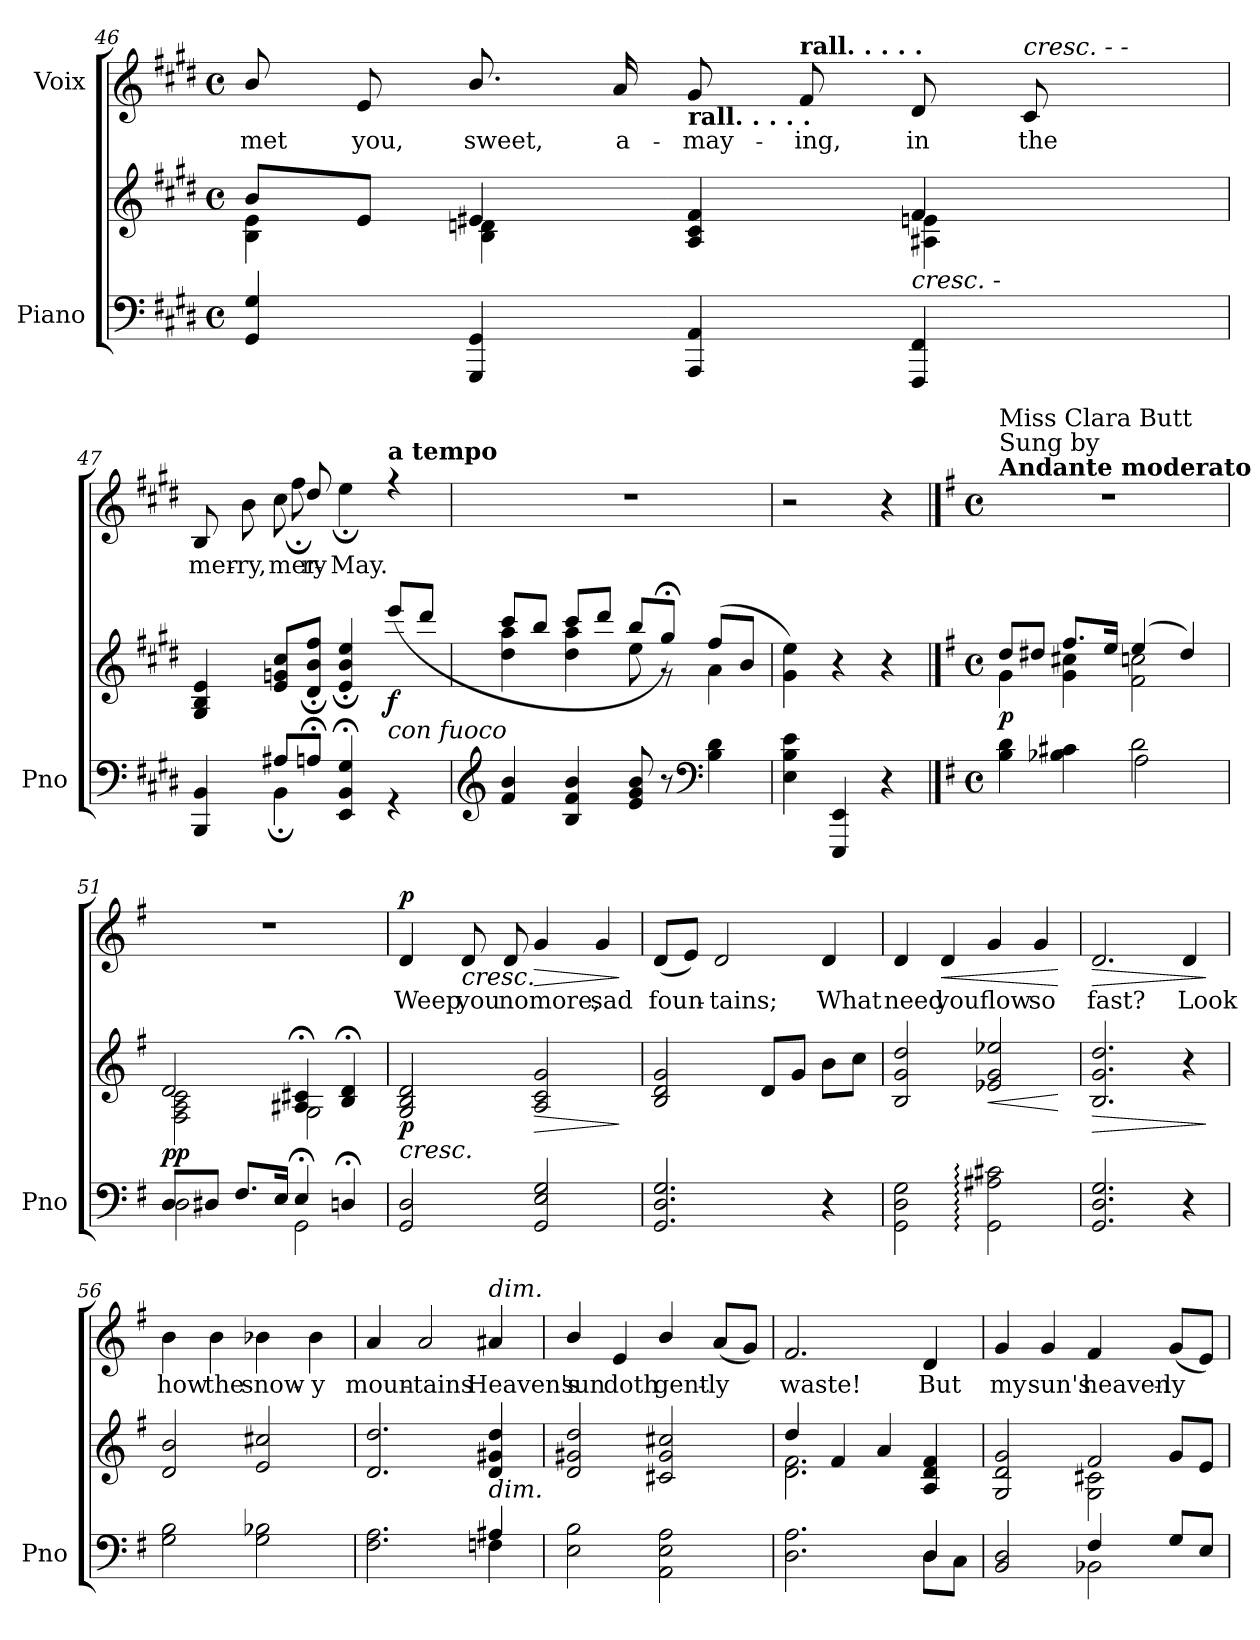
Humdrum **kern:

**kern	**kern	**dynam	**kern	**text	**dynam
*part2	*part2	*part2	*part1	*part1	*part1
*staff3	*staff2	*staff2/3	*staff1	*staff1	*staff1
*I"Piano	*	*	*I"Voix	*	*
*I'Pno	*	*	*	*	*
!!LO:LB:g=z
*clefF4	*clefG2	*	*clefG2	*	*
*k[f#c#g#d#]	*k[f#c#g#d#]	*	*k[f#c#g#d#]	*	*
*M4/4	*M4/4	*	*M4/4	*	*
*met(c)	*met(c)	*	*met(c)	*	*
=46	=46	=46	=46	=46	=46
*	*^	*	*	*	*
4GG#/ 4G#/	8b/L	4B\ 4e\	.	8b/	met	.
.	8e/J	.	.	8e/	you,	.
4GGG#/ 4GG#/	4e#X/	4B\ 4dn\	.	8.b/	sweet,	.
.	.	.	.	16a/	a-	.
!	!	!	!	!LO:TX:b:B:t=rall.     .     .     .     .	!	!
4AAA/ 4AA/	4A/ 4c#/ 4f#/	4ryy	.	8g#/	-may-	.
!	!	!	!	!LO:TX:a:B:t=rall.     .     .     .     .	!	!
.	.	.	.	8f#/	-ing,	.
!	!LO:TX:b:i:t=cresc.     -	!	!	!	!	!
4FFF#/ 4FF#/	4f#/	4A#X\ 4en\	.	8d#/	in	.
!	!	!	!	!LO:TX:a:i:t=cresc.     -     -	!	!
.	.	.	.	8c#/	the	.
=47	=47	=47	=47	=47	=47	=47
*^	*	*	*	*^	*	*
4BBB/ 4BB/	4ryy	2.ryy	4G#/ 4B/ 4e/	.	4.ryy	8B/	mer-	.
.	.	.	.	.	.	8b\	-ry,	.
8A#X/L	4BB;\	.	8e/ 8gn/ 8cc#/L	.	.	8cc#\	mer-	.
8An;</J	.	.	8d#/;< 8b/;< 8ff#/;<J	.	8dd#/	8ff#;<\	-ry	.
4EE/;< 4BB/;< 4G#/;<	2ryy	.	4e/;< 4b/;< 4ee/;<	.	2ryy	4ee;<\	May.	.
!	!	!	!	!	!	!LO:TX:a:B:t=a tempo	!	!
!LO:TX:a:i:t=con  fuoco	!	!	!	!	!	!	!	!
!	!	!	!	!LO:DY:b	!	!	!	!
4rGG	.	(8eee/L	4ryy	f	.	4rff	.	.
.	.	8ddd#/J	.	.	.	.	.	.
*v	*v	*	*	*	*v	*v	*	*
=48	=48	=48	=48	=48	=48	=48
*clefG2	*	*	*	*	*	*
4f#/ 4b/	8ccc#/L	4dd#\ 4aa\	.	1r	.	.
.	8bb/J	.	.	.	.	.
4B/ 4f#/ 4b/	8ccc#/L	4dd#\ 4aa\	.	.	.	.
.	8ddd#/J	.	.	.	.	.
8e/ 8g#/ 8b/	8bb/L	8ee\	.	.	.	.
8r	8gg#;</J)	8r	.	.	.	.
*clefF4	*	*	*	*	*	*
4B\ 4d#\	(8ff#/L	4a\	.	.	.	.
.	8b/J	.	.	.	.	.
*	*v	*v	*	*	*	*
=49	=49	=49	=49	=49	=49
4E\ 4B\ 4e\	4g#\ 4ee\)	.	2r	.	.
4EEE/ 4EE/	4r	.	.	.	.
4r	4r	.	4r	.	.
!!LO:PB:g=z
==50	==50	==50	==50	==50	==50
*k[f#]	*k[f#]	*	*k[f#]	*	*
*M4/4	*M4/4	*	*M4/4	*	*
*met(c)	*met(c)	*	*met(c)	*	*
*	*	*	*MM108	*	*
*^	*^	*	*	*	*
!	!	!	!	!	!LO:TX:a:B:t=Andante moderato	!	!
!	!	!	!	!	!LO:TX:a:t=Sung by	!	!
!	!	!	!	!	!LO:TX:a:t=Miss Clara Butt	!	!
!	!	!	!	!LO:DY:b	!	!	!
4B\ 4d\	2ryy	8dd/L	4g\	p	1r	.	.
.	.	8dd#X/J	.	.	.	.	.
4B-X\ 4c#X\	.	8.ff#/L	4g\ 4cc#X\	.	.	.	.
.	.	16ee/Jk	.	.	.	.	.
2d\	2A\	(4ee/	2f#\ 2ccn\	.	.	.	.
.	.	4dd#/)	.	.	.	.	.
=51	=51	=51	=51	=51	=51	=51	=51
!	!	!	!	!LO:DY:b	!	!	!
8D/L	2D\	2d/	2F#\ 2A\ 2c\	pp	1r	.	.
8D#X/J	.	.	.	.	.	.	.
8.F#/L	.	.	.	.	.	.	.
16E/Jk	.	.	.	.	.	.	.
4E;</	2GG\	4A#X/;< 4c#X/;<	2G\	.	.	.	.
4Dn;</	.	4B/;< 4d/;<	.	.	.	.	.
*v	*v	*	*	*	*	*	*
*	*v	*v	*	*	*	*
=52	=52	=52	=52	=52	=52
!	!	!LO:HP:b	!	!	!
!	!	!LO:DY:n=1:b	!	!	!LO:DY:a
2GG/ 2D/	2G/ 2B/ 2d/	< p	4d/	Weep	p
!	!	!	!	!	!LO:HP:b
.	.	.	8d/	you	<
.	.	.	8d/	no	.
!	!	!LO:HP:b	!	!	!LO:HP:b
2GG/ 2E/ 2G/	2A/ 2c/ 2g/	>	4g/	more,	>
.	.	.	4g/	sad	.
.	.	[ ]	.	.	[ ]
=53	=53	=53	=53	=53	=53
2.GG/ 2.D/ 2.G/	2B/ 2d/ 2g/	.	(8d/L	foun-	.
.	.	.	8e/J)	.	.
.	.	.	2d/	-tains;	.
.	8d/L	.	.	.	.
.	8g/J	.	.	.	.
4r	8b\L	.	4d/	What	.
.	8cc\J	.	.	.	.
!!LO:LB:g=z
=54	=54	=54	=54	=54	=54
2GG\ 2D\ 2G\	2B/ 2g/ 2dd/	.	4d/	need	.
!	!	!	!	!	!LO:HP:b
.	.	.	4d/	you	<
!	!	!LO:HP:b	!	!	!
2GG\: 2A#X\: 2c#X\:	2e-X/ 2g/ 2ee-X/	<	4g/	flow	.
.	.	.	4g/	so	.
.	.	[	.	.	[
=55	=55	=55	=55	=55	=55
!	!	!LO:HP:b	!	!	!LO:HP:b
2.GG/ 2.D/ 2.G/	2.B/ 2.g/ 2.dd/	>	2.d/	fast?	>
4r	4r	.	4d/	Look	.
.	.	]	.	.	]
=56	=56	=56	=56	=56	=56
2G\ 2B\	2d/ 2b/	.	4b\	how	.
.	.	.	4b\	the	.
2G\ 2B-X\	2e/ 2cc#X/	.	4b-X\	snow-	.
.	.	.	4b-\	-y	.
=57	=57	=57	=57	=57	=57
*^	*	*	*	*	*
2.F#\ 2.A\	2.ryy	2.d/ 2.dd/	.	4a/	moun-	.
.	.	.	.	2a/	-tains	.
!	!	!	!	!LO:TX:a:i:t=dim.	!	!
!LO:TX:a:i:t=dim.	!	!	!	!	!	!
4Fn\	4A#X/	4d/ 4g#X/ 4dd/	.	4a#X/	Heaven's	.
*v	*v	*	*	*	*	*
!!LO:LB:g=z
=58	=58	=58	=58	=58	=58
2E\ 2B\	2d/ 2g#X/ 2dd/	.	4b/	sun	.
.	.	.	4e/	doth	.
2AA\ 2E\ 2A\	2c#X/ 2g#/ 2cc#X/	.	4b/	gent-	.
.	.	.	(8a/L	-ly	.
.	.	.	8g/J)	.	.
=59	=59	=59	=59	=59	=59
*^	*^	*	*	*	*
*	*^	*	*	*	*	*	*
2.ryy	2.D\ 2.A\	2.ryy	4dd/	2.d\ 2.f#\	.	2.f#/	waste!	.
.	.	.	4f#/	.	.	.	.	.
.	.	.	4a/	.	.	.	.	.
4rAyy	8D\L	4D/	4A/ 4d/ 4f#/	4ryy	.	4d/	But	.
.	8C\J	.	.	.	.	.	.	.
*	*v	*v	*	*	*	*	*	*
=60	=60	=60	=60	=60	=60	=60	=60
*	*	*^	*^	*	*	*	*
2BB/ 2D/	2ryy	2.ryy	2ryy	2G/ 2d/ 2g/	2ryy	.	4g/	my	.
.	.	.	.	.	.	.	4g/	sun's	.
4F#/	2BB-X\	.	2f#/	2ryy	2G\ 2c#X\	.	4f#/	heaven-	.
8G/L	.	8g/L	.	.	.	.	(8g/L	-ly	.
8E/J	.	8e/J	.	.	.	.	8e/J)	.	.
*v	*v	*	*	*	*	*	*	*	*
*	*v	*v	*v	*v	*	*	*	*
=	=	=	=	=	=
*-	*-	*-	*-	*-	*-
